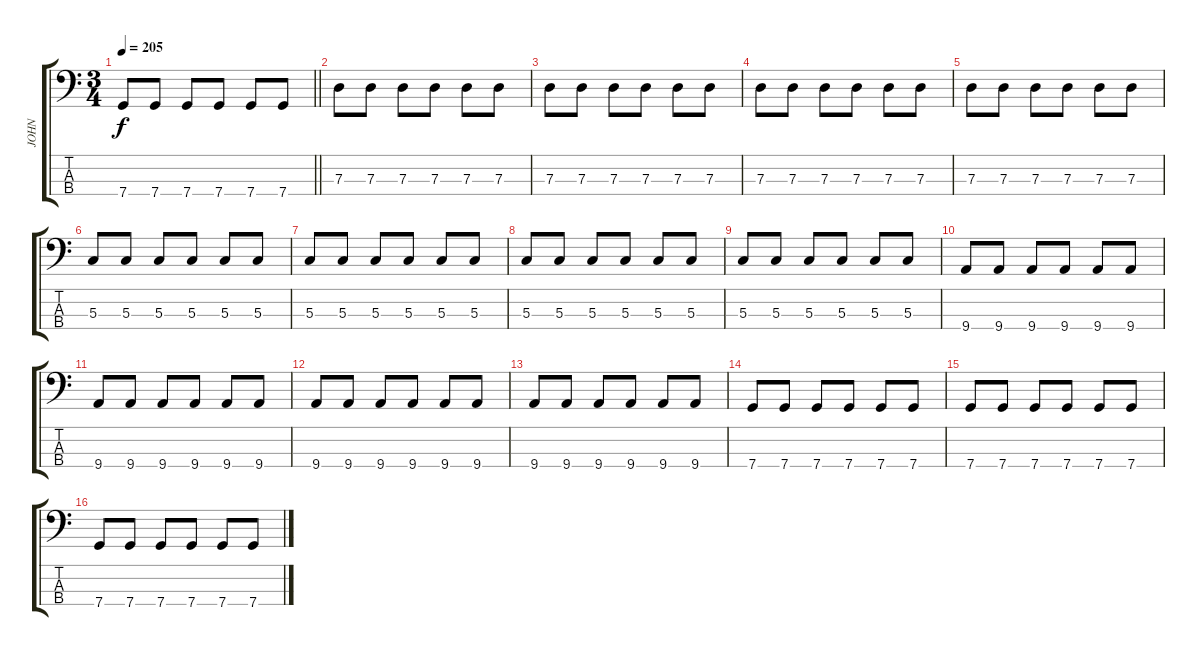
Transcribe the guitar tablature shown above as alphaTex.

\track ("JOHN" "JOHN") {instrument electricbasspick}
\staff {score tabs}
\tuning (F2 C2 G1 C1) {hide}
\ts (3 4)
\tempo 205
\clef f4
\barLineRight lightlight
\ks c
7.4.8{dy f} 7.4.8 7.4.8 7.4.8 7.4.8 7.4.8 |
7.3.8 7.3.8 7.3.8 7.3.8 7.3.8 7.3.8 |
7.3.8 7.3.8 7.3.8 7.3.8 7.3.8 7.3.8 |
7.3.8 7.3.8 7.3.8 7.3.8 7.3.8 7.3.8 |
7.3.8 7.3.8 7.3.8 7.3.8 7.3.8 7.3.8 |
5.3.8 5.3.8 5.3.8 5.3.8 5.3.8 5.3.8 |
5.3.8 5.3.8 5.3.8 5.3.8 5.3.8 5.3.8 |
5.3.8 5.3.8 5.3.8 5.3.8 5.3.8 5.3.8 |
5.3.8 5.3.8 5.3.8 5.3.8 5.3.8 5.3.8 |
9.4.8 9.4.8 9.4.8 9.4.8 9.4.8 9.4.8 |
9.4.8 9.4.8 9.4.8 9.4.8 9.4.8 9.4.8 |
9.4.8 9.4.8 9.4.8 9.4.8 9.4.8 9.4.8 |
9.4.8 9.4.8 9.4.8 9.4.8 9.4.8 9.4.8 |
7.4.8 7.4.8 7.4.8 7.4.8 7.4.8 7.4.8 |
7.4.8 7.4.8 7.4.8 7.4.8 7.4.8 7.4.8 |
7.4.8 7.4.8 7.4.8 7.4.8 7.4.8 7.4.8
